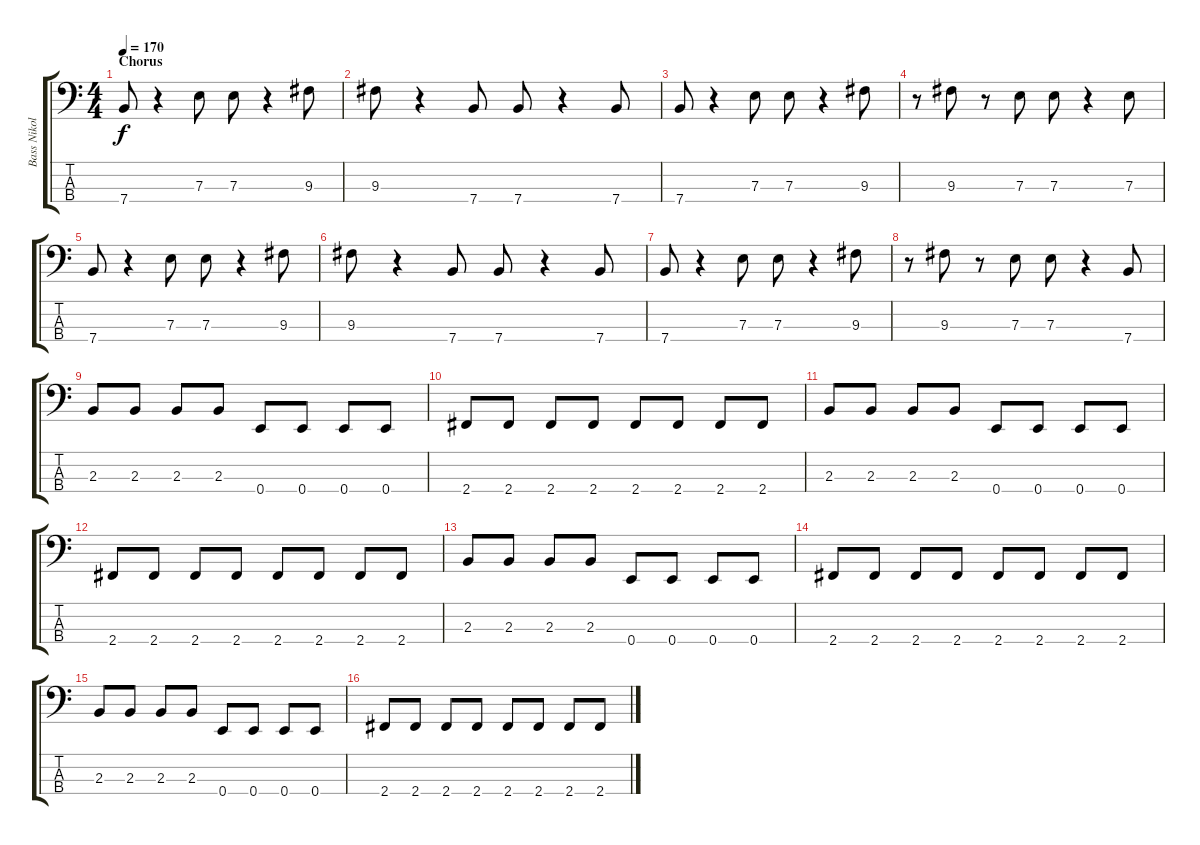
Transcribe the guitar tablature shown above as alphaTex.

\track ("Bass Nikola Sarcevic" "Bass Nikol") {instrument electricbassfinger}
\staff {score tabs}
\tuning (G2 D2 A1 E1) {hide}
\ts (4 4)
\section ("" "Chorus")
\tempo 170
\clef f4
\ks c
7.4.8{dy f} r.4 7.3.8 7.3.8 r.4 9.3.8 |
9.3.8 r.4 7.4.8 7.4.8 r.4 7.4.8 |
7.4.8 r.4 7.3.8 7.3.8 r.4 9.3.8 |
r.8 9.3.8 r.8 7.3.8 7.3.8 r.4 7.3.8 |
7.4.8 r.4 7.3.8 7.3.8 r.4 9.3.8 |
9.3.8 r.4 7.4.8 7.4.8 r.4 7.4.8 |
7.4.8 r.4 7.3.8 7.3.8 r.4 9.3.8 |
r.8 9.3.8 r.8 7.3.8 7.3.8 r.4 7.4.8 |
2.3.8 2.3.8 2.3.8 2.3.8 0.4.8 0.4.8 0.4.8 0.4.8 |
2.4.8 2.4.8 2.4.8 2.4.8 2.4.8 2.4.8 2.4.8 2.4.8 |
2.3.8 2.3.8 2.3.8 2.3.8 0.4.8 0.4.8 0.4.8 0.4.8 |
2.4.8 2.4.8 2.4.8 2.4.8 2.4.8 2.4.8 2.4.8 2.4.8 |
2.3.8 2.3.8 2.3.8 2.3.8 0.4.8 0.4.8 0.4.8 0.4.8 |
2.4.8 2.4.8 2.4.8 2.4.8 2.4.8 2.4.8 2.4.8 2.4.8 |
2.3.8 2.3.8 2.3.8 2.3.8 0.4.8 0.4.8 0.4.8 0.4.8 |
2.4.8 2.4.8 2.4.8 2.4.8 2.4.8 2.4.8 2.4.8 2.4.8
